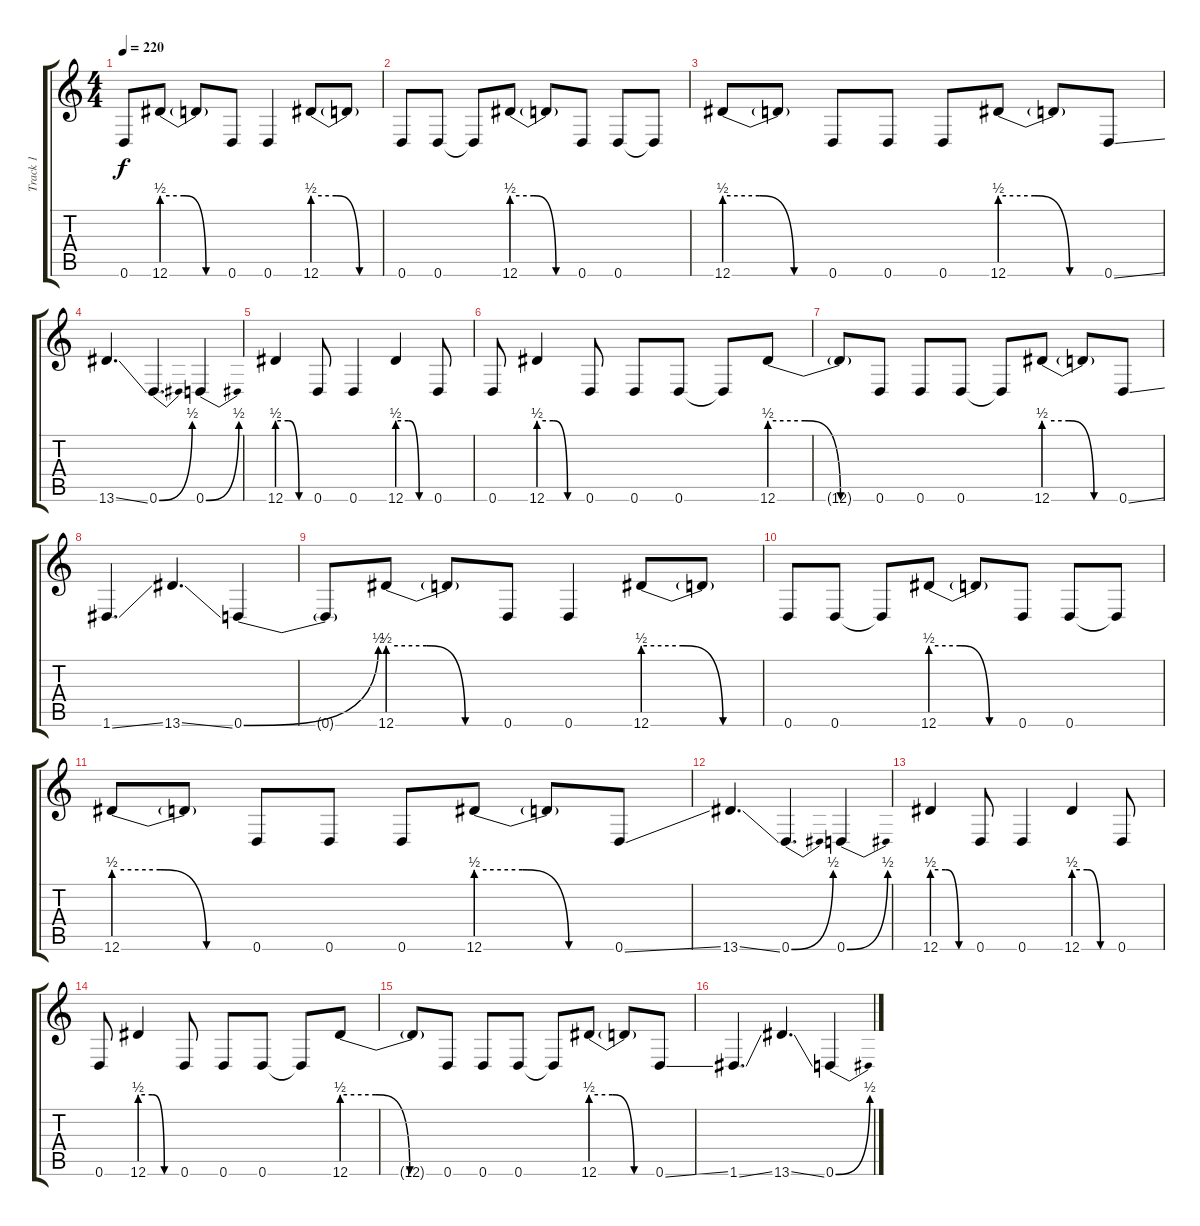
\track ("Track 1" "Track 1") {instrument overdrivenguitar}
\staff {score tabs}
\tuning (D4 A3 F3 C3 G2 D2) {hide}
\ts (4 4)
\tempo 220
\clef g2
\ks c
0.6{t}.8{dy f} 12.6{be (custom 0 2 20 2 40 0 60 0)}.8 12.6{t}.8 0.6.8 0.6.4 12.6{be (custom 0 2 20 2 40 0 60 0)}.8 12.6{t}.8 |
0.6.8 0.6.8 0.6{t}.8 12.6{be (custom 0 2 20 2 40 0 60 0)}.8 12.6{t}.8 0.6.8 0.6.8 0.6{t}.8 |
12.6{be (custom 0 2 20 2 40 0 60 0)}.8 12.6{t}.8 0.6.8 0.6.8 0.6.8 12.6{be (custom 0 2 20 2 40 0 60 0)}.8 12.6{t}.8 0.6{ss}.8 |
13.6{ss}.4{d} 0.6{be (bend 0 0 60 2)}.4{d} 0.6{be (bend 0 0 60 2)}.4 |
12.6{be (custom 0 2 20 2 40 0 60 0)}.4 0.6.8 0.6.4 12.6{be (custom 0 2 20 2 40 0 60 0)}.4 0.6.8 |
0.6.8 12.6{be (custom 0 2 20 2 40 0 60 0)}.4 0.6.8 0.6.8 0.6.8 0.6{t}.8 12.6{be (custom 0 2 20 2 40 0 60 0)}.8 |
12.6{t}.8 0.6.8 0.6.8 0.6.8 0.6{t}.8 12.6{be (custom 0 2 20 2 40 0 60 0)}.8 12.6{t}.8 0.6{ss}.8 |
1.6{ss}.4{d} 13.6{ss}.4{d} 0.6{be (bend 0 0 60 2)}.4 |
0.6{t}.8 12.6{be (custom 0 2 20 2 40 0 60 0)}.8 12.6{t}.8 0.6.8 0.6.4 12.6{be (custom 0 2 20 2 40 0 60 0)}.8 12.6{t}.8 |
0.6.8 0.6.8 0.6{t}.8 12.6{be (custom 0 2 20 2 40 0 60 0)}.8 12.6{t}.8 0.6.8 0.6.8 0.6{t}.8 |
12.6{be (custom 0 2 20 2 40 0 60 0)}.8 12.6{t}.8 0.6.8 0.6.8 0.6.8 12.6{be (custom 0 2 20 2 40 0 60 0)}.8 12.6{t}.8 0.6{ss}.8 |
13.6{ss}.4{d} 0.6{be (bend 0 0 60 2)}.4{d} 0.6{be (bend 0 0 60 2)}.4 |
12.6{be (custom 0 2 20 2 40 0 60 0)}.4 0.6.8 0.6.4 12.6{be (custom 0 2 20 2 40 0 60 0)}.4 0.6.8 |
0.6.8 12.6{be (custom 0 2 20 2 40 0 60 0)}.4 0.6.8 0.6.8 0.6.8 0.6{t}.8 12.6{be (custom 0 2 20 2 40 0 60 0)}.8 |
12.6{t}.8 0.6.8 0.6.8 0.6.8 0.6{t}.8 12.6{be (custom 0 2 20 2 40 0 60 0)}.8 12.6{t}.8 0.6{ss}.8 |
1.6{ss}.4{d} 13.6{ss}.4{d} 0.6{be (bend 0 0 60 2)}.4
